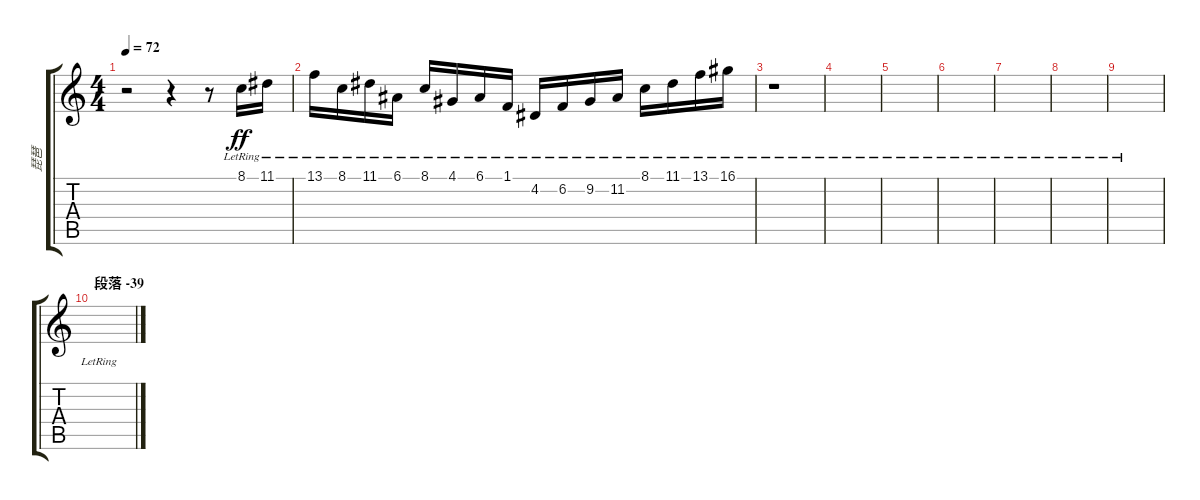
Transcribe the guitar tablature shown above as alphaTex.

\track ("琵琶" "琵琶") {instrument harpsichord}
\staff {score tabs}
\tuning (E4 B3 G3 D3 A2 E2) {hide}
\ts (4 4)
\tempo 72
\clef g2
\ks c
r.2{dy ff} r.4 r.8 8.1{lr}.16 11.1{lr}.16 |
13.1{lr}.16 8.1{lr}.16 11.1{lr}.16 6.1{lr}.16 8.1{lr}.16 4.1{lr}.16 6.1{lr}.16 1.1{lr}.16 4.2{lr}.16 6.2{lr}.16 9.2{lr}.16 11.2{lr}.16 8.1{lr}.16 11.1{lr}.16 13.1{lr}.16 16.1{lr}.16 |
r.1 |
|
|
|
|
|
|
\section ("" "段落 -39")
